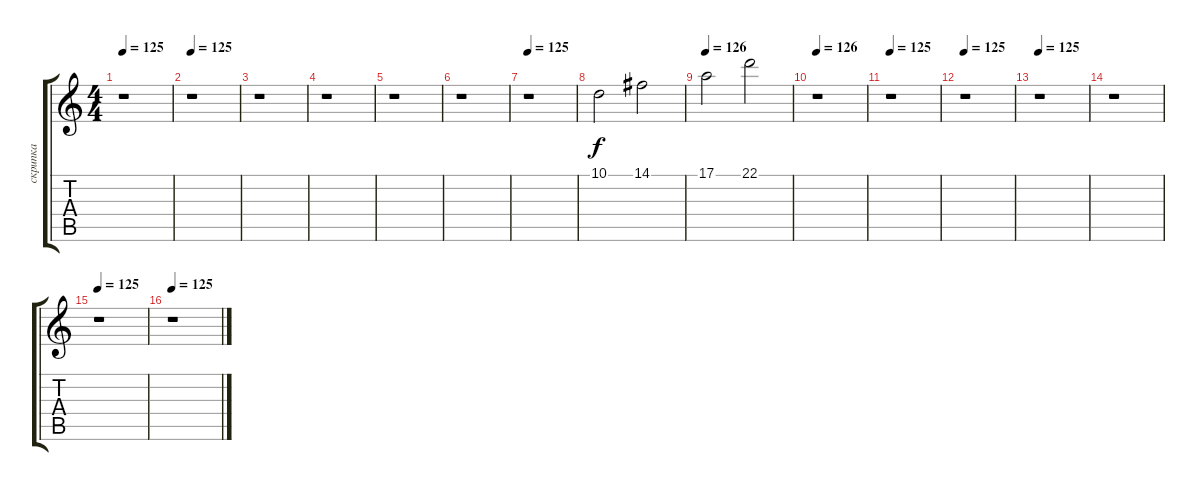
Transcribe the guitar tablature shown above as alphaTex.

\track ("скрипка" "скрипка") {instrument tremolostrings}
\staff {score tabs}
\tuning (E4 B3 G3 D3 A2 E2) {hide}
\ts (4 4)
\tempo 125
\clef g2
\ks c
r.1{dy f} |
\tempo 125
r.1 |
r.1 |
r.1 |
r.1 |
r.1 |
\tempo 125
r.1 |
10.1.2 14.1.2 |
\tempo 126
17.1.2 22.1.2 |
\tempo 126
r.1 |
\tempo 125
r.1 |
\tempo 125
r.1 |
\tempo 125
r.1 |
r.1 |
\tempo 125
r.1 |
\tempo 125
r.1
